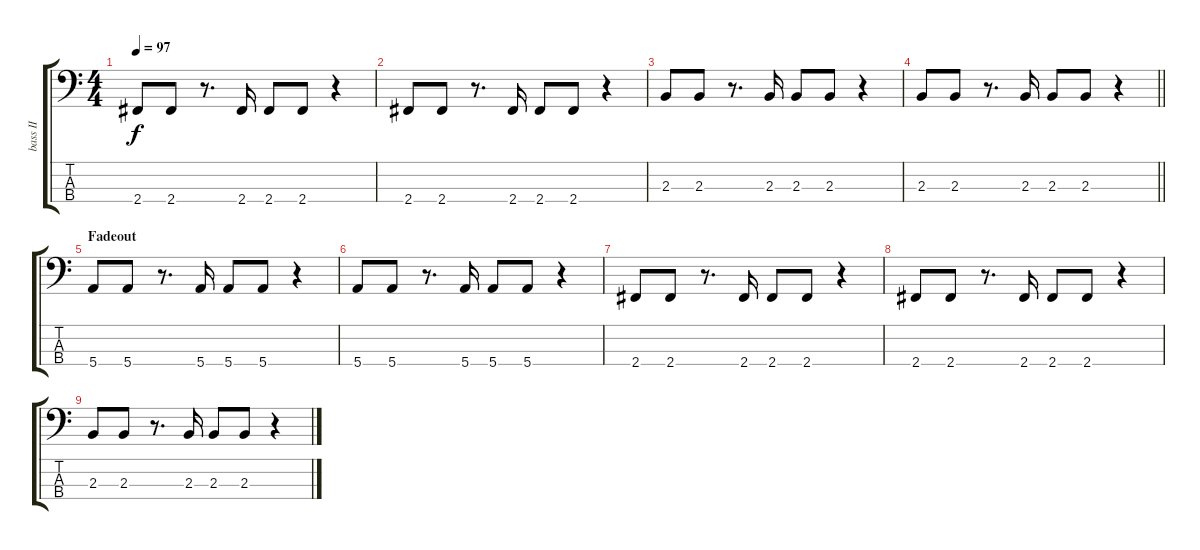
\track ("bass II" "bass II") {instrument distortionguitar}
\staff {score tabs}
\tuning (G2 D2 A1 E1) {hide}
\ts (4 4)
\tempo 97
\clef f4
\ks c
2.4.8{dy f} 2.4.8 r.8{d} 2.4.16 2.4.8 2.4.8 r.4 |
2.4.8 2.4.8 r.8{d} 2.4.16 2.4.8 2.4.8 r.4 |
2.3.8 2.3.8 r.8{d} 2.3.16 2.3.8 2.3.8 r.4 |
\barLineRight lightlight
2.3.8 2.3.8 r.8{d} 2.3.16 2.3.8 2.3.8 r.4 |
\section ("" "Fadeout")
5.4.8 5.4.8 r.8{d} 5.4.16 5.4.8 5.4.8 r.4 |
5.4.8 5.4.8 r.8{d} 5.4.16 5.4.8 5.4.8 r.4 |
2.4.8 2.4.8 r.8{d} 2.4.16 2.4.8 2.4.8 r.4 |
2.4.8 2.4.8 r.8{d} 2.4.16 2.4.8 2.4.8 r.4 |
2.3.8 2.3.8 r.8{d} 2.3.16 2.3.8 2.3.8 r.4
